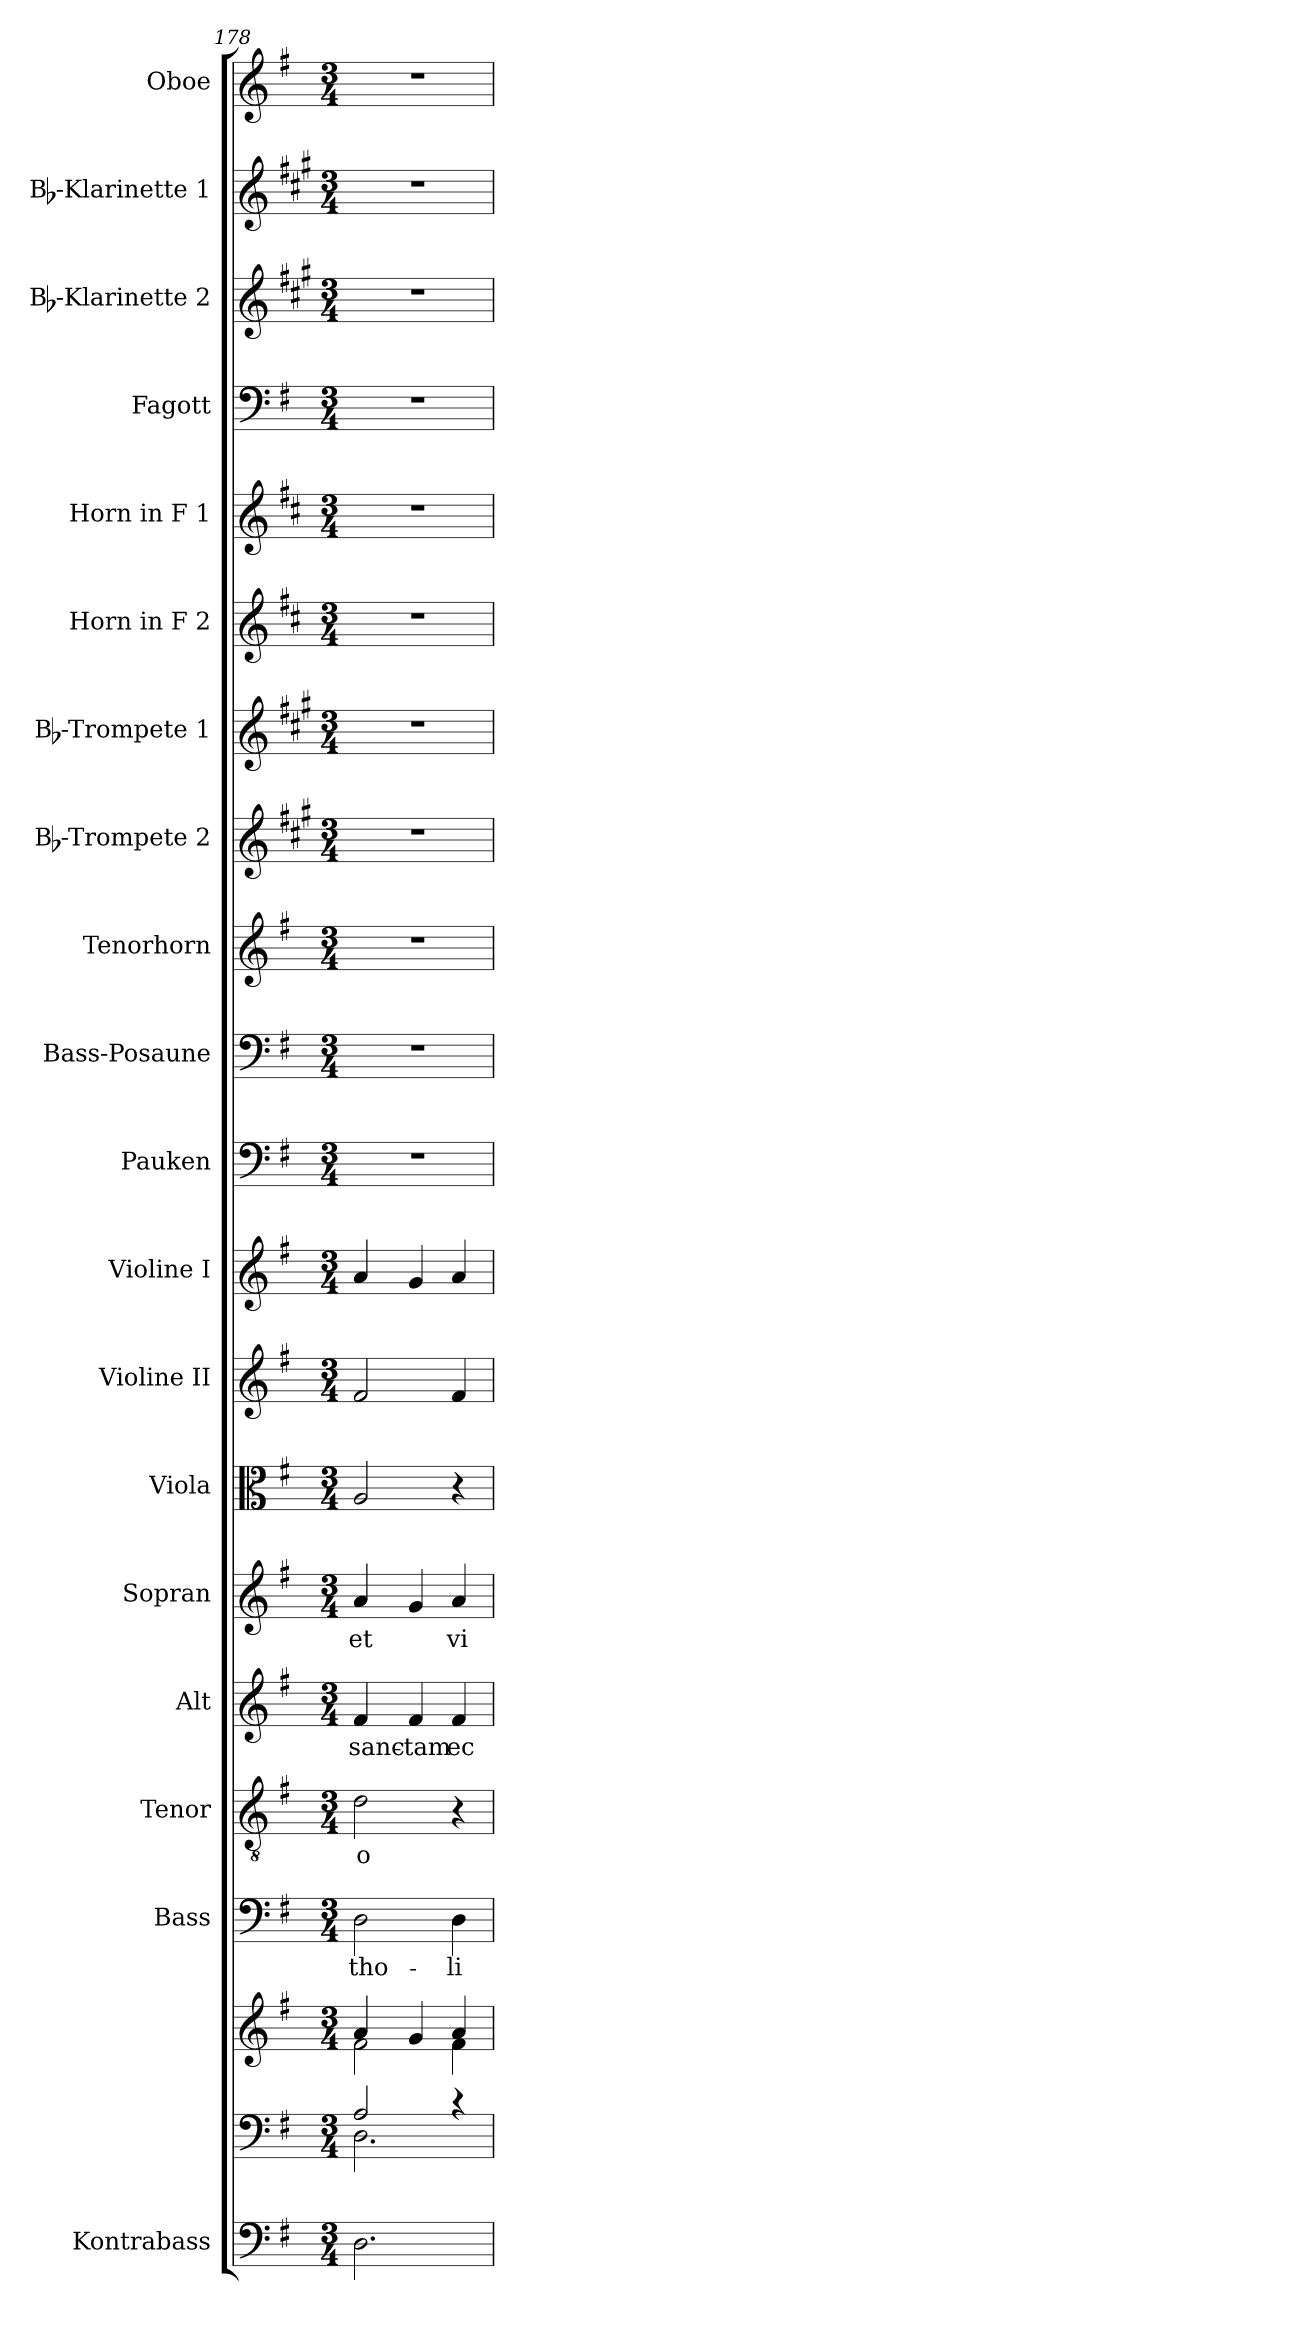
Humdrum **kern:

**kern	**kern	**kern	**kern	**text	**kern	**text	**kern	**text	**kern	**text	**kern	**kern	**kern	**kern	**kern	**kern	**kern	**kern	**kern	**kern	**kern	**kern	**kern	**kern
*part20	*part19	*part19	*part18	*part18	*part17	*part17	*part16	*part16	*part15	*part15	*part14	*part13	*part12	*part11	*part10	*part9	*part8	*part7	*part6	*part5	*part4	*part3	*part2	*part1
*staff21	*staff20	*staff19	*staff18	*staff18	*staff17	*staff17	*staff16	*staff16	*staff15	*staff15	*staff14	*staff13	*staff12	*staff11	*staff10	*staff9	*staff8	*staff7	*staff6	*staff5	*staff4	*staff3	*staff2	*staff1
*I"Kontrabass	*	*	*I"Bass	*	*I"Tenor	*	*I"Alt	*	*I"Sopran	*	*I"Viola	*I"Violine II	*I"Violine I	*I"Pauken	*I"Bass-Posaune	*I"Tenorhorn	*I"Bb-Trompete 2	*I"Bb-Trompete 1	*I"Horn in F 2	*I"Horn in F 1	*I"Fagott	*I"Bb-Klarinette 2	*I"Bb-Klarinette 1	*I"Oboe
*I'Kb.	*	*	*I'B.	*	*I'T.	*	*I'A.	*	*I'S.	*	*I'Vla.	*I'Vl. II	*I'Vl. I	*I'Pk.	*I'B. Pos.	*I'T. Hrn.	*I'Bb Trp. 2	*I'Bb Trp. 1	*	*	*I'Fg.	*I'Bb Kl. 2	*I'Bb Kl. 1	*I'Ob.
*clefF4	*clefF4	*clefG2	*clefF4	*	*clefGv2	*	*clefG2	*	*clefG2	*	*clefC3	*clefG2	*clefG2	*clefF4	*clefF4	*clefG2	*clefG2	*clefG2	*clefG2	*clefG2	*clefF4	*clefG2	*clefG2	*clefG2
*ITrd7c12	*	*	*	*	*	*	*	*	*	*	*	*	*	*	*	*ITrd8c14	*ITrd1c2	*ITrd1c2	*ITrd4c7	*ITrd4c7	*	*ITrd1c2	*ITrd1c2	*
*k[f#]	*k[f#]	*k[f#]	*k[f#]	*	*k[f#]	*	*k[f#]	*	*k[f#]	*	*k[f#]	*k[f#]	*k[f#]	*k[f#]	*k[f#]	*k[f#]	*k[f#]	*k[f#]	*k[f#]	*k[f#]	*k[f#]	*k[f#]	*k[f#]	*k[f#]
*G:	*G:	*G:	*G:	*	*G:	*	*G:	*	*G:	*	*G:	*G:	*G:	*G:	*G:	*G:	*G:	*G:	*G:	*G:	*G:	*G:	*G:	*G:
*M3/4	*M3/4	*M3/4	*M3/4	*	*M3/4	*	*M3/4	*	*M3/4	*	*M3/4	*M3/4	*M3/4	*M3/4	*M3/4	*M3/4	*M3/4	*M3/4	*M3/4	*M3/4	*M3/4	*M3/4	*M3/4	*M3/4
=178	=178	=178	=178	=178	=178	=178	=178	=178	=178	=178	=178	=178	=178	=178	=178	=178	=178	=178	=178	=178	=178	=178	=178	=178
*	*^	*^	*	*	*	*	*	*	*	*	*	*	*	*	*	*	*	*	*	*	*	*	*	*
!	!	!	!	!	!	!LO:LY:b	!	!LO:LY:b	!	!LO:LY:b	!	!LO:LY:b	!	!	!	!	!	!	!	!	!	!	!	!	!	!
2.DD\	2A/	2.D\	4a/	2f#\	2D\	-tho-	2d\	-o	4f#/	sanc-	4a/	et	2A/	2f#/	4a/	2.r	2.r	2.r	2.r	2.r	2.r	2.r	2.r	2.r	2.r	2.r
!	!	!	!	!	!	!	!	!	!	!LO:LY:b	!	!	!	!	!	!	!	!	!	!	!	!	!	!	!	!
.	.	.	4g/	.	.	.	.	.	4f#/	-tam	4g/	.	.	.	4g/	.	.	.	.	.	.	.	.	.	.	.
!	!	!	!	!	!	!LO:LY:b	!	!	!	!LO:LY:b	!	!LO:LY:b	!	!	!	!	!	!	!	!	!	!	!	!	!	!
.	4r	.	4a/	4f#\	4D\	-li-	4r	.	4f#/	ec-	4a/	vi-	4r	4f#/	4a/	.	.	.	.	.	.	.	.	.	.	.
*	*v	*v	*	*	*	*	*	*	*	*	*	*	*	*	*	*	*	*	*	*	*	*	*	*	*	*
*	*	*v	*v	*	*	*	*	*	*	*	*	*	*	*	*	*	*	*	*	*	*	*	*	*	*
=	=	=	=	=	=	=	=	=	=	=	=	=	=	=	=	=	=	=	=	=	=	=	=	=
*-	*-	*-	*-	*-	*-	*-	*-	*-	*-	*-	*-	*-	*-	*-	*-	*-	*-	*-	*-	*-	*-	*-	*-	*-
